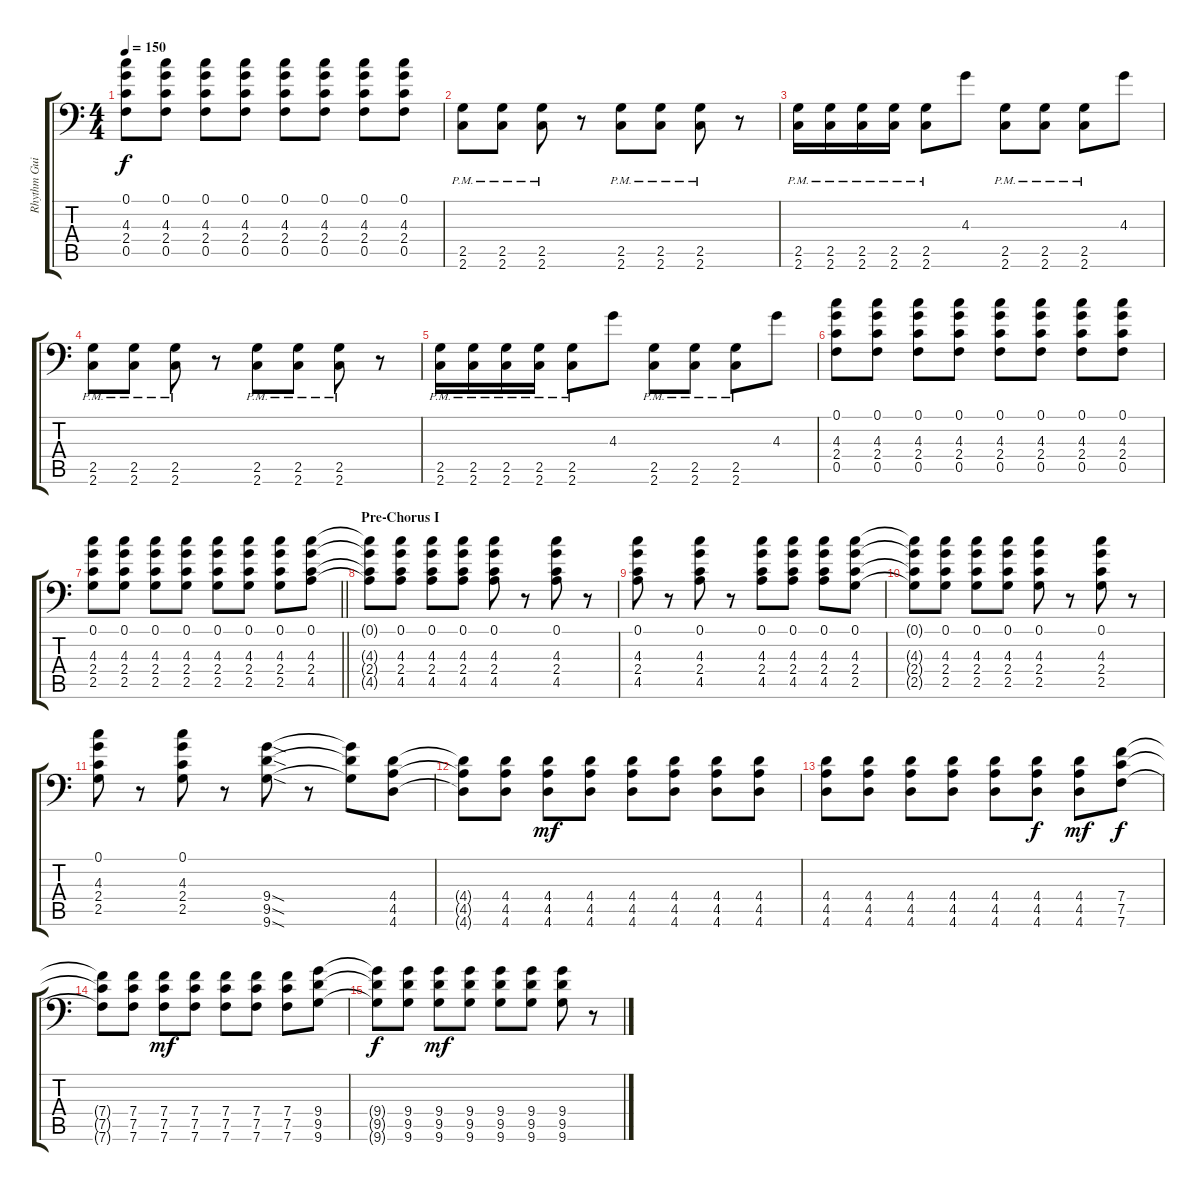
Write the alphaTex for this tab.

\track ("Rhythm Guitar" "Rhythm Gui") {instrument overdrivenguitar}
\staff {score tabs}
\tuning (C4 G3 Eb3 Bb2 F2 Bb1) {hide}
\ts (4 4)
\tempo 150
\clef f4
\ks c
(0.1 4.3 2.4 0.5).8{dy f} (0.1 4.3 2.4 0.5).8 (0.1 4.3 2.4 0.5).8 (0.1 4.3 2.4 0.5).8 (0.1 4.3 2.4 0.5).8 (0.1 4.3 2.4 0.5).8 (0.1 4.3 2.4 0.5).8 (0.1 4.3 2.4 0.5).8 |
(2.5{pm} 2.6{pm}).8 (2.5{pm} 2.6{pm}).8 (2.5{pm} 2.6{pm}).8 r.8 (2.5{pm} 2.6{pm}).8 (2.5{pm} 2.6{pm}).8 (2.5{pm} 2.6{pm}).8 r.8 |
(2.5{pm} 2.6{pm}).16 (2.5{pm} 2.6{pm}).16 (2.5{pm} 2.6{pm}).16 (2.5{pm} 2.6{pm}).16 (2.5{pm} 2.6{pm}).8 4.3.8 (2.5{pm} 2.6{pm}).8 (2.5{pm} 2.6{pm}).8 (2.5{pm} 2.6{pm}).8 4.3.8 |
(2.5{pm} 2.6{pm}).8 (2.5{pm} 2.6{pm}).8 (2.5{pm} 2.6{pm}).8 r.8 (2.5{pm} 2.6{pm}).8 (2.5{pm} 2.6{pm}).8 (2.5{pm} 2.6{pm}).8 r.8 |
(2.5{pm} 2.6{pm}).16 (2.5{pm} 2.6{pm}).16 (2.5{pm} 2.6{pm}).16 (2.5{pm} 2.6{pm}).16 (2.5{pm} 2.6{pm}).8 4.3.8 (2.5{pm} 2.6{pm}).8 (2.5{pm} 2.6{pm}).8 (2.5{pm} 2.6{pm}).8 4.3.8 |
(0.1 4.3 2.4 0.5).8 (0.1 4.3 2.4 0.5).8 (0.1 4.3 2.4 0.5).8 (0.1 4.3 2.4 0.5).8 (0.1 4.3 2.4 0.5).8 (0.1 4.3 2.4 0.5).8 (0.1 4.3 2.4 0.5).8 (0.1 4.3 2.4 0.5).8 |
\barLineRight lightlight
(0.1 4.3 2.4 2.5).8 (0.1 4.3 2.4 2.5).8 (0.1 4.3 2.4 2.5).8 (0.1 4.3 2.4 2.5).8 (0.1 4.3 2.4 2.5).8 (0.1 4.3 2.4 2.5).8 (0.1 4.3 2.4 2.5).8 (0.1 4.3 2.4 4.5).8 |
\section ("" "Pre-Chorus I")
(0.1{t} 4.3{t} 2.4{t} 4.5{t}).8 (0.1 4.3 2.4 4.5).8 (0.1 4.3 2.4 4.5).8 (0.1 4.3 2.4 4.5).8 (0.1 4.3 2.4 4.5).8 r.8 (0.1 4.3 2.4 4.5).8 r.8 |
(0.1 4.3 2.4 4.5).8 r.8 (0.1 4.3 2.4 4.5).8 r.8 (0.1 4.3 2.4 4.5).8 (0.1 4.3 2.4 4.5).8 (0.1 4.3 2.4 4.5).8 (0.1 4.3 2.4 2.5).8 |
(0.1{t} 4.3{t} 2.4{t} 2.5{t}).8 (0.1 4.3 2.4 2.5).8 (0.1 4.3 2.4 2.5).8 (0.1 4.3 2.4 2.5).8 (0.1 4.3 2.4 2.5).8 r.8 (0.1 4.3 2.4 2.5).8 r.8 |
(0.1 4.3 2.4 2.5).8 r.8 (0.1 4.3 2.4 2.5).8 r.8 (9.4{sod} 9.5{sod} 9.6{sod}).8 r.8 (9.4{t} 9.5{t} 9.6{t}).8 (4.4 4.5 4.6).8{balance 8} |
(4.4{t} 4.5{t} 4.6{t}).8 (4.4 4.5 4.6).8 (4.4 4.5 4.6).8{dy mf} (4.4 4.5 4.6).8 (4.4 4.5 4.6).8 (4.4 4.5 4.6).8 (4.4 4.5 4.6).8 (4.4 4.5 4.6).8 |
(4.4 4.5 4.6).8 (4.4 4.5 4.6).8 (4.4 4.5 4.6).8 (4.4 4.5 4.6).8 (4.4 4.5 4.6).8 (4.4 4.5 4.6).8{dy f} (4.4 4.5 4.6).8{dy mf} (7.4 7.5 7.6).8{dy f} |
(7.4{t} 7.5{t} 7.6{t}).8 (7.4 7.5 7.6).8 (7.4 7.5 7.6).8{dy mf} (7.4 7.5 7.6).8 (7.4 7.5 7.6).8 (7.4 7.5 7.6).8 (7.4 7.5 7.6).8 (9.4 9.5 9.6).8 |
(9.4{t} 9.5{t} 9.6{t}).8{dy f} (9.4 9.5 9.6).8 (9.4 9.5 9.6).8{dy mf} (9.4 9.5 9.6).8 (9.4 9.5 9.6).8 (9.4 9.5 9.6).8 (9.4 9.5 9.6).8 r.8
